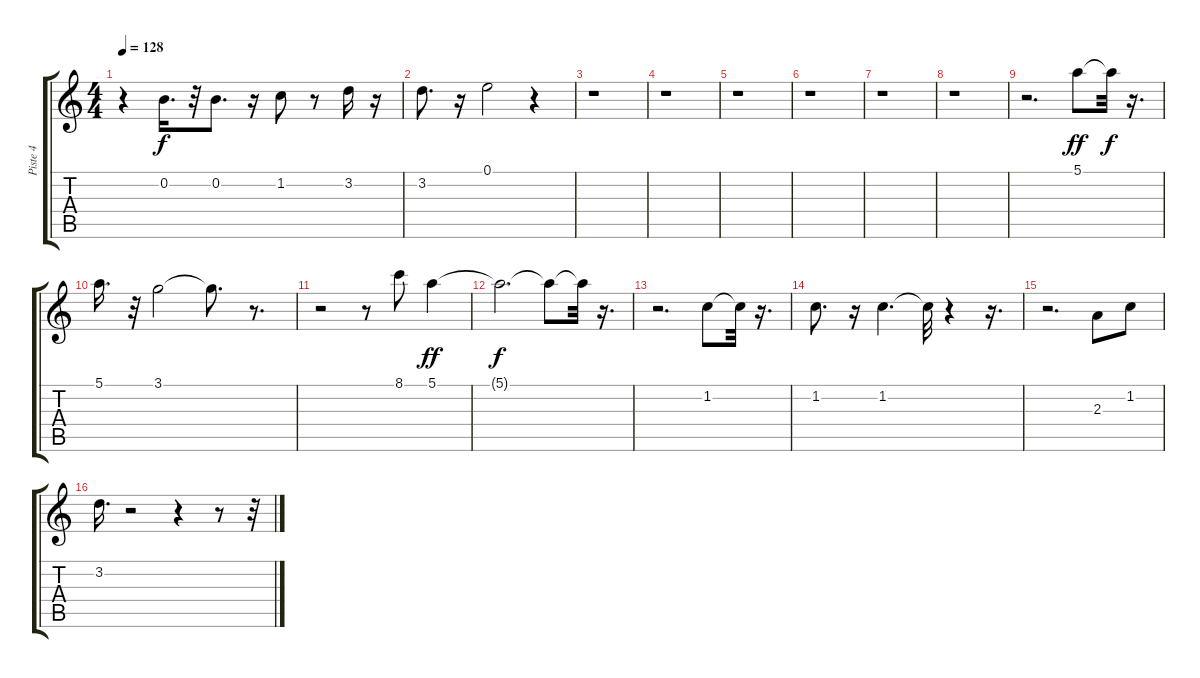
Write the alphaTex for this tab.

\track ("Piste 4" "Piste 4") {instrument acousticguitarnylon}
\staff {score tabs}
\tuning (E4 B3 G3 D3 A2 E2) {hide}
\ts (4 4)
\tempo 128
\clef g2
\ks c
r.4{dy f} 0.2.16{d} r.32 0.2.8{d} r.16 1.2.8 r.8 3.2.16 r.16 |
3.2.8{d} r.16 0.1.2 r.4 |
r.1 |
r.1 |
r.1 |
r.1 |
r.1 |
r.1 |
r.2{d} 5.1.8{dy ff} 5.1{t}.32{dy f} r.16{d} |
5.1.16{d} r.32 3.1.2 3.1{t}.8{d} r.8{d} |
r.2 r.8 8.1.8 5.1.4{dy ff} |
5.1{t}.2{d dy f} 5.1{t}.8 5.1{t}.32 r.16{d} |
r.2{d} 1.2.8 1.2{t}.32 r.16{d} |
1.2.8{d} r.16 1.2.4{d} 1.2{t}.32 r.4 r.16{d} |
r.2{d} 2.3.8 1.2.8 |
3.2.16{d} r.2 r.4 r.8 r.32
